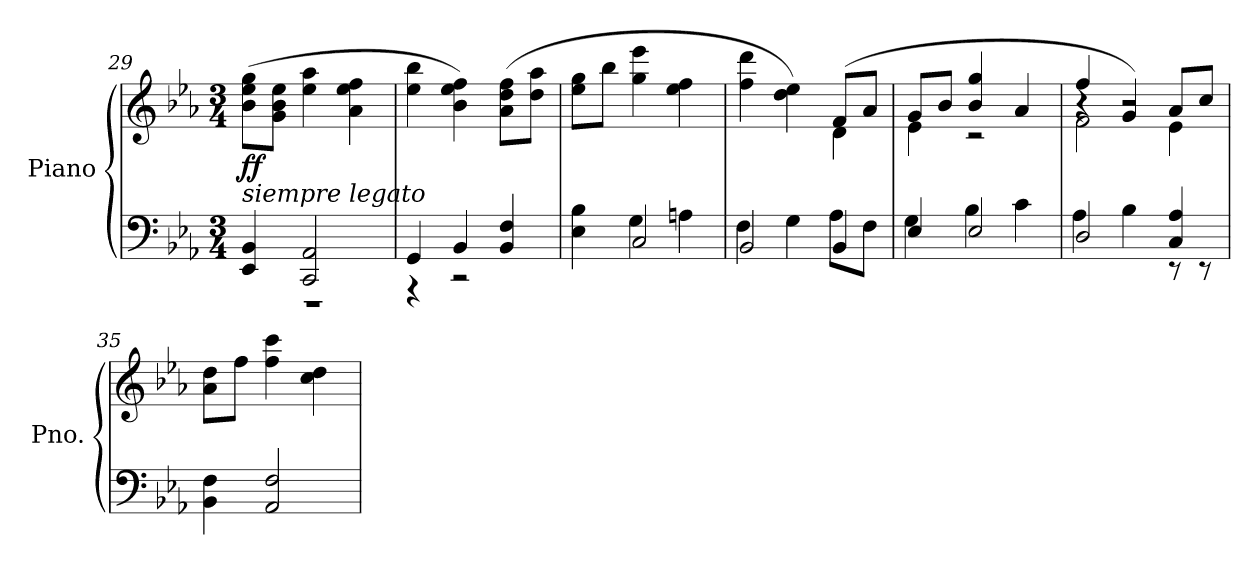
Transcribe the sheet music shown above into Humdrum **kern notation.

**kern	**kern	**dynam
*part1	*part1	*part1
*staff2	*staff1	*staff1/2
*I"Piano	*	*
*I'Pno.	*	*
*clefF4	*clefG2	*
*k[b-e-a-]	*k[b-e-a-]	*
*M3/4	*M3/4	*
=29	=29	=29
*^	*	*
!	!	!LO:TX:b:i:t=siempre legato	!
!	!	!	!LO:DY:b
4EE-/ 4BB-/	2.r	(>8b-\ 8ee-\ 8gg\L	ff
.	.	8g\ 8b-\ 8ee-\J	.
2CC/ 2AA-/	.	4ee-\ 4aa-\	.
.	.	4a-\ 4ee-\ 4ff\	.
=30	=30	=30	=30
4GG/	4r	4ee-\ 4bb-\	.
4BB-/	2r	4b-\ 4ee-\ 4ff\)	.
4BB-/ 4F/	.	(>8a-\ 8dd\ 8ff\L	.
.	.	8dd\ 8aa-\J	.
=31	=31	=31	=31
4E-\ 4B-\	4ryy	8ee-\ 8gg\L	.
.	.	8bb-\J	.
2C/	4G\	4gg\ 4eee-\	.
.	4An\	4ee-\ 4ff\	.
=32	=32	=32	=32
*	*	*^	*
2BB-/	4F\	4ff\ 4ddd\	2ryy	.
.	4G\	4dd\ 4ee-\)	.	.
4BB-/	8A-\L	(>8f/L	4d\	.
.	8F\J	8a-/J	.	.
!!LO:PB:g=z	!!
=33	=33	=33	=33	=33
4E-/	4G\	8g/L	4e-\	.
.	.	8b-/J	.	.
2E-/	4B-\	4b-/ 4gg/	2r	.
.	4c\	4a-/	.	.
=34	=34	=34	=34	=34
*	*	*	*^	*
2D/	4A-\	4r	2f\	4ff/	.
.	4B-\	4g/)	.	2r	.
4C/ 4A-/	8r	8a-/L	4e-\	.	.
.	8r	8cc/J	.	.	.
*v	*v	*	*	*	*
*	*v	*v	*v	*
=35	=35	=35
4BB-\ 4F\	8a-\ 8dd\L	.
.	8ff\J	.
2AA-/ 2F/	4ff\ 4ccc\	.
.	4cc\ 4dd\	.
=	=	=
*-	*-	*-
